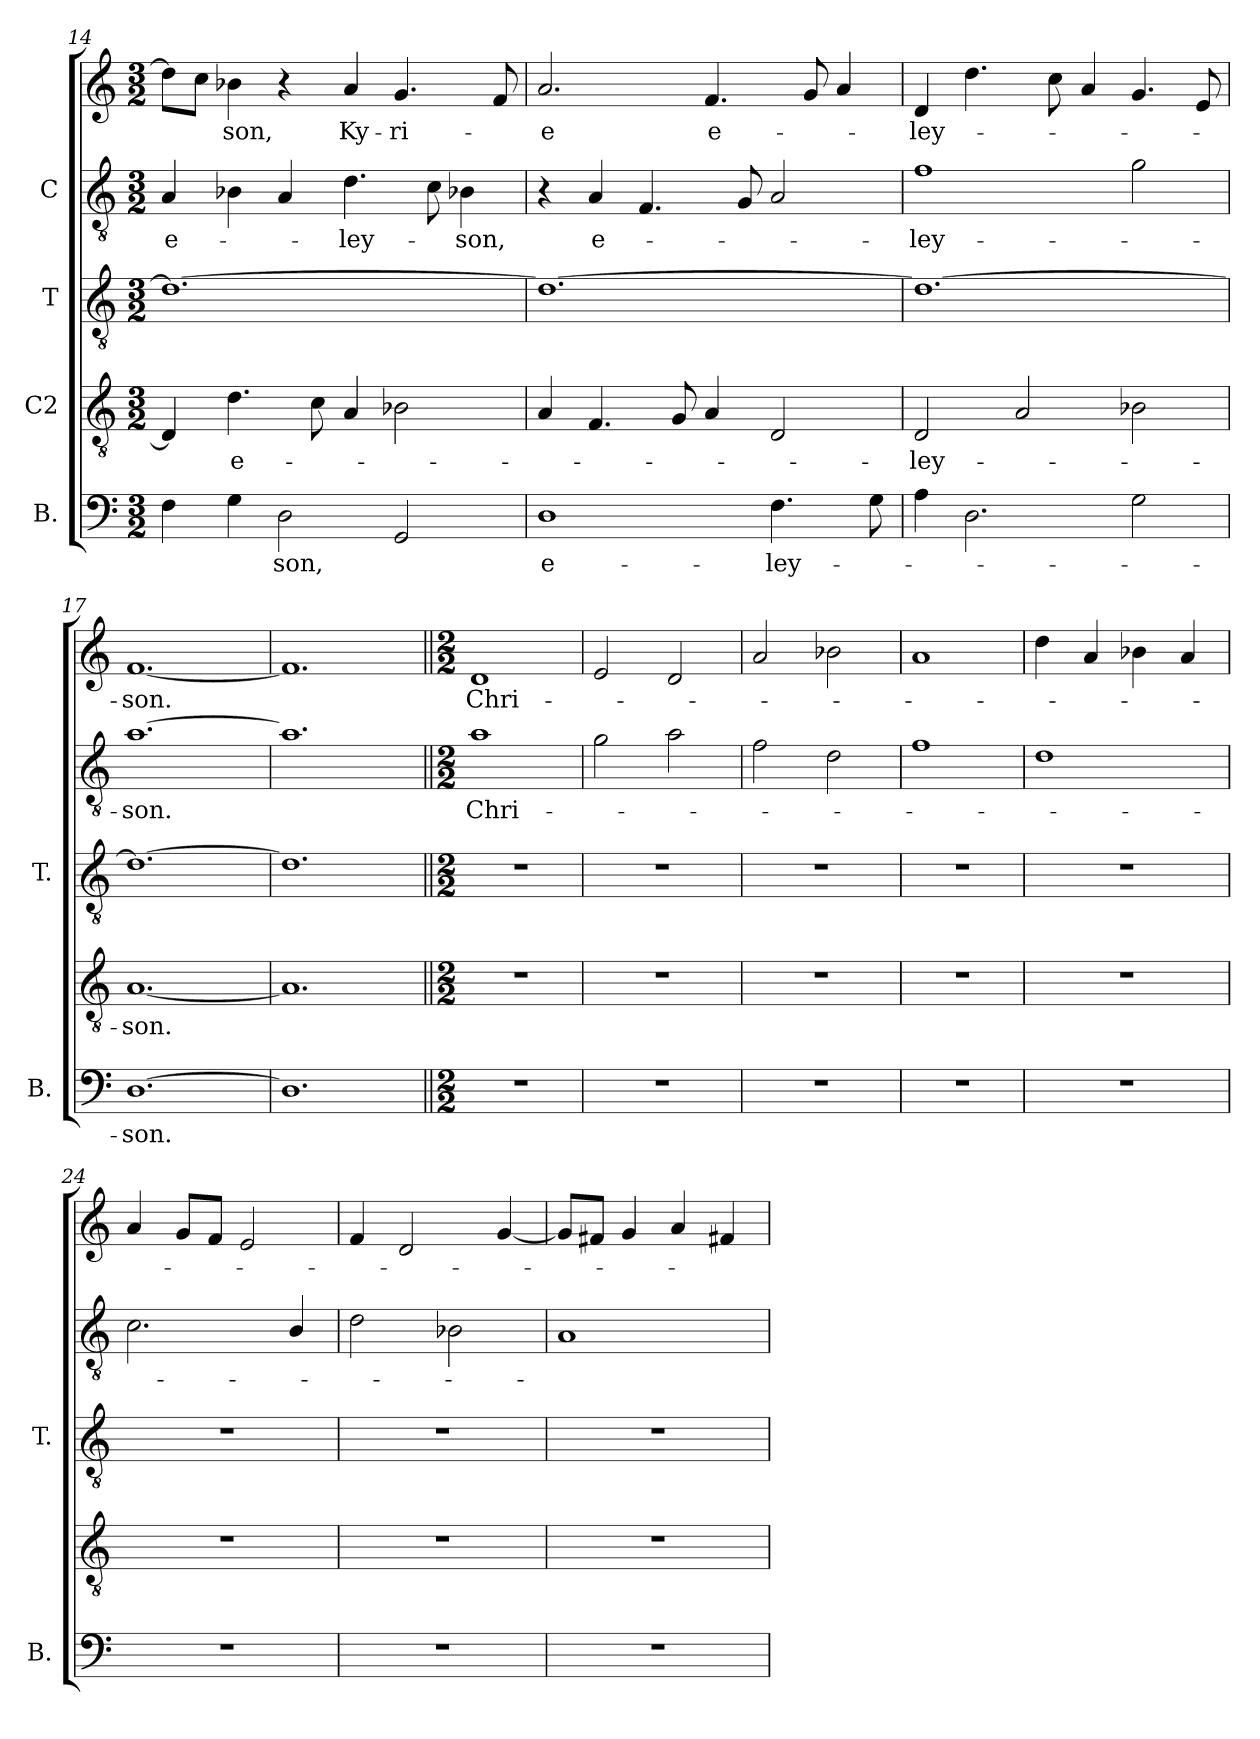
**kern	**text	**kern	**text	**kern	**kern	**text	**kern	**text
*part5	*part5	*part4	*part4	*part3	*part2	*part2	*part1	*part1
*staff5	*staff5	*staff4	*staff4	*staff3	*staff2	*staff2	*staff1	*staff1
*I"B.	*	*I"C2	*	*I"T	*I"C	*	*	*
*I'B.	*	*	*	*I'T.	*	*	*	*
*clefF4	*	*clefGv2	*	*clefGv2	*clefGv2	*	*clefG2	*
*k[]	*	*k[]	*	*k[]	*k[]	*	*k[]	*
*C:	*	*C:	*	*C:	*C:	*	*C:	*
*M3/2	*	*M3/2	*	*M3/2	*M3/2	*	*M3/2	*
=14	=14	=14	=14	=14	=14	=14	=14	=14
4F\	.	4D/]	.	1.d\_	4A/	e-	8dd\L]	.
.	.	.	.	.	.	.	8cc\J	.
4G\	.	4.d\	e-	.	4B-X\	.	4b-X\	-son,
2D\	-son,	.	.	.	4A/	.	4r	.
.	.	8c\	.	.	.	.	.	.
.	.	4A/	.	.	4.d\	-ley-	4a/	Ky-
2GG/	.	2B-X\	.	.	.	.	4.g/	-ri-
.	.	.	.	.	8c\	.	.	.
.	.	.	.	.	4B-X\	-son,	.	.
.	.	.	.	.	.	.	8f/	.
=15	=15	=15	=15	=15	=15	=15	=15	=15
1D\	e-	4A/	.	1.d\_	4r	.	2.a/	-e
.	.	4.F/	.	.	4A/	e-	.	.
.	.	.	.	.	4.F/	.	.	.
.	.	8G/	.	.	.	.	.	.
.	.	4A/	.	.	.	.	4.f/	e-
.	.	.	.	.	8G/	.	.	.
4.F\	-ley-	2D/	.	.	2A/	.	.	.
.	.	.	.	.	.	.	8g/	.
.	.	.	.	.	.	.	4a/	.
8G\	.	.	.	.	.	.	.	.
=16	=16	=16	=16	=16	=16	=16	=16	=16
4A\	.	2D/	-ley-	1.d\_	1f/	-ley-	4d/	-ley-
2.D\	.	.	.	.	.	.	4.dd\	.
.	.	2A/	.	.	.	.	.	.
.	.	.	.	.	.	.	8cc\	.
.	.	.	.	.	.	.	4a/	.
2G\	.	2B-X\	.	.	2g\	.	4.g/	.
.	.	.	.	.	.	.	8e/	.
=17	=17	=17	=17	=17	=17	=17	=17	=17
[1.D\	-son.	[1.A/	-son.	1.d\_	[1.a\	-son.	[1.f/	-son.
=18	=18	=18	=18	=18	=18	=18	=18	=18
1.D\]	.	1.A/]	.	1.d/]	1.a/]	.	1.f/]	.
!!LO:PB:g=z
=19||	=19||	=19||	=19||	=19||	=19||	=19||	=19||	=19||
*M2/2	*	*M2/2	*	*M2/2	*M2/2	*	*M2/2	*
1r	.	1r	.	1r	1a/	Chri-	1d/	Chri-
=20	=20	=20	=20	=20	=20	=20	=20	=20
1r	.	1r	.	1r	2g\	.	2e/	.
.	.	.	.	.	2a\	.	2d/	.
=21	=21	=21	=21	=21	=21	=21	=21	=21
1r	.	1r	.	1r	2f\	.	2a/	.
.	.	.	.	.	2d\	.	2b-X\	.
=22	=22	=22	=22	=22	=22	=22	=22	=22
1r	.	1r	.	1r	1f/	.	1a/	.
=23	=23	=23	=23	=23	=23	=23	=23	=23
1r	.	1r	.	1r	1d/	.	4dd\	.
.	.	.	.	.	.	.	4a/	.
.	.	.	.	.	.	.	4b-X\	.
.	.	.	.	.	.	.	4a/	.
=24	=24	=24	=24	=24	=24	=24	=24	=24
1r	.	1r	.	1r	2.c\	.	4a/	.
.	.	.	.	.	.	.	8g/L	.
.	.	.	.	.	.	.	8f/J	.
.	.	.	.	.	.	.	2e/	.
.	.	.	.	.	4B/	.	.	.
=25	=25	=25	=25	=25	=25	=25	=25	=25
1r	.	1r	.	1r	2d\	.	4f/	.
.	.	.	.	.	.	.	2d/	.
.	.	.	.	.	2B-X\	.	.	.
.	.	.	.	.	.	.	[4g/	.
=26	=26	=26	=26	=26	=26	=26	=26	=26
1r	.	1r	.	1r	1A/	.	8g/L]	.
.	.	.	.	.	.	.	8f#X/J	.
.	.	.	.	.	.	.	4g/	.
.	.	.	.	.	.	.	4a/	.
.	.	.	.	.	.	.	4f#X/	.
=	=	=	=	=	=	=	=	=
*-	*-	*-	*-	*-	*-	*-	*-	*-
